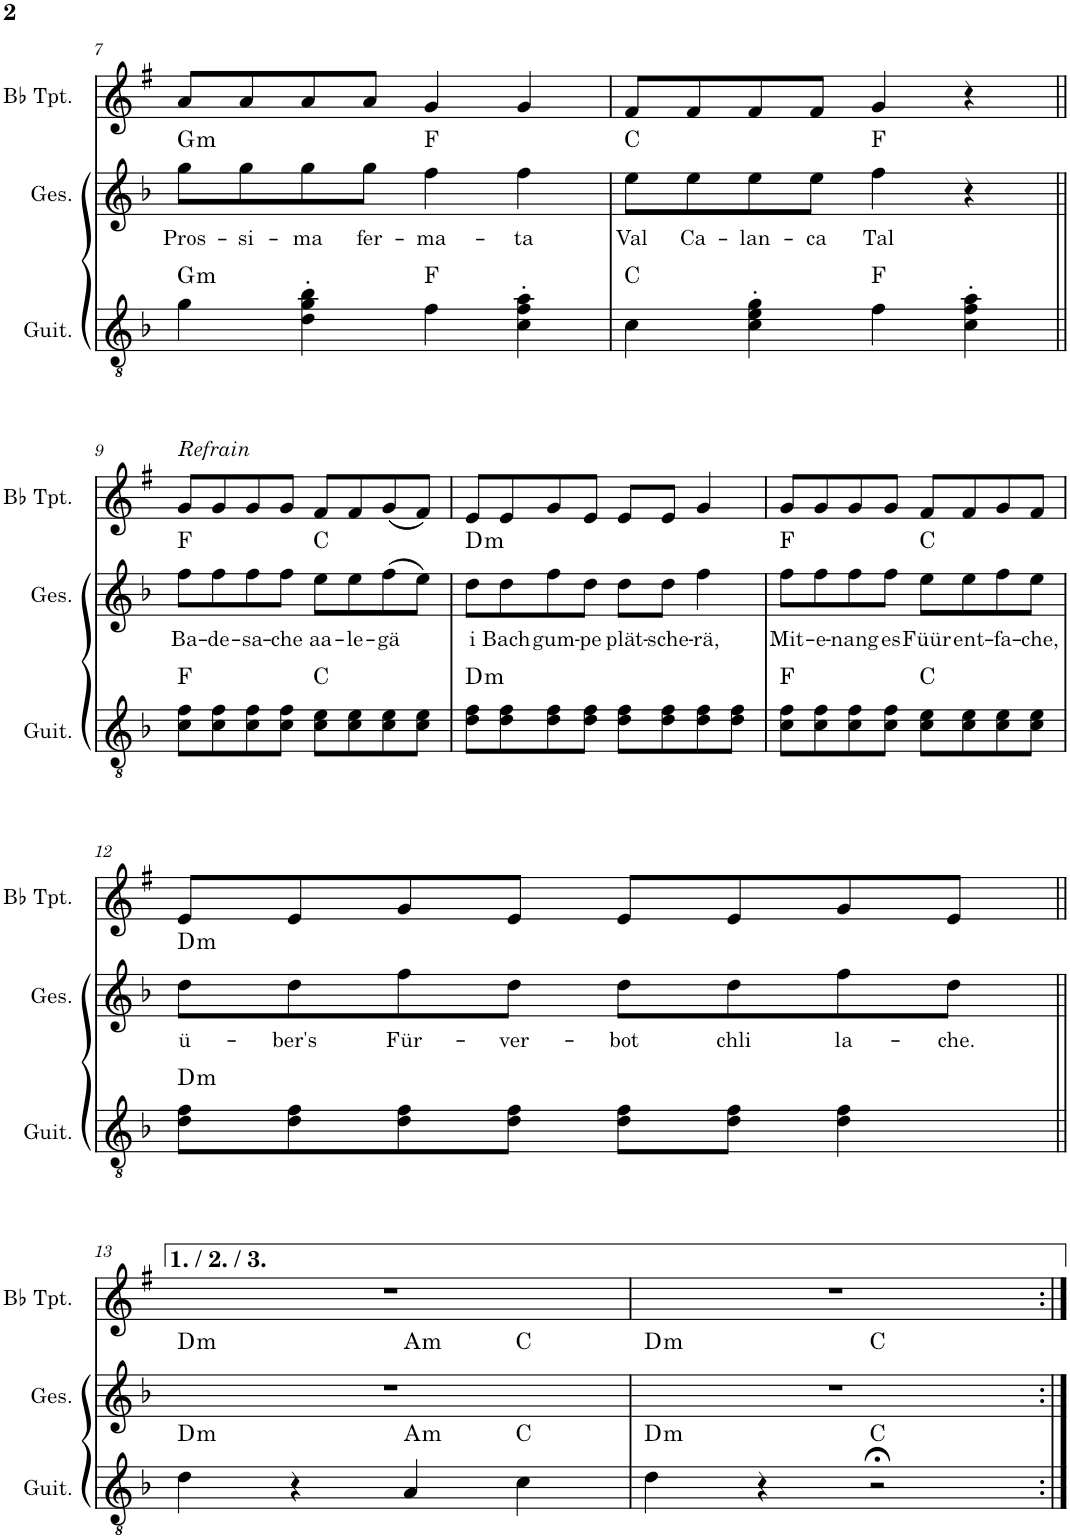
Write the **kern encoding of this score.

**kern	**harte	**kern	**text	**harte	**kern
*part3	*part3	*part2	*part2	*part2	*part1
*staff3	*	*staff2	*staff2	*	*staff1
*I"Classical Guitar	*	*I"Gesang	*	*	*I"Bb Trumpet
*I'Guit.	*	*I'Ges.	*	*	*I'Bb Tpt.
!!LO:PB:g=z
*clefGv2	*	*clefG2	*	*	*clefG2
*	*	*	*	*	*Trd1c2
*k[b-]	*	*k[b-]	*	*	*k[f#]
*M4/4	*	*M4/4	*	*	*M4/4
=7	=7	=7	=7	=7	=7
!	!LO:H:kt=m	!	!LO:LY:b	!LO:H:kt=m	!
4g\	G:min	8gg\L	Pros-	G:min	8a/L
!	!	!	!LO:LY:b	!	!
.	.	8gg\	-si-	.	8a/
!	!	!	!LO:LY:b	!	!
4d\' 4g\' 4b-\'	.	8gg\	-ma	.	8a/
!	!	!	!LO:LY:b	!	!
.	.	8gg\J	fer-	.	8a/J
!	!	!	!LO:LY:b	!	!
4f\	F:maj	4ff\	-ma-	F:maj	4g/
!	!	!	!LO:LY:b	!	!
4c\' 4f\' 4a\'	.	4ff\	-ta	.	4g/
=8	=8	=8	=8	=8	=8
!	!	!	!LO:LY:b	!	!
4c\	C:maj	8ee\L	Val	C:maj	8f#/L
!	!	!	!LO:LY:b	!	!
.	.	8ee\	Ca-	.	8f#/
!	!	!	!LO:LY:b	!	!
4c\' 4e\' 4g\'	.	8ee\	-lan-	.	8f#/
!	!	!	!LO:LY:b	!	!
.	.	8ee\J	-ca	.	8f#/J
!	!	!	!LO:LY:b	!	!
4f\	F:maj	4ff\	Tal	F:maj	4g/
4c\' 4f\' 4a\'	.	4r	.	.	4r
!!LO:LB:g=z
=9||	=9||	=9||	=9||	=9||	=9||
!	!	!	!	!	!LO:TX:a:i:t=Refrain
!	!	!	!LO:LY:b	!	!
8c\ 8f\L	F:maj	8ff\L	Ba-	F:maj	8g/L
!	!	!	!LO:LY:b	!	!
8c\ 8f\	.	8ff\	-de-	.	8g/
!	!	!	!LO:LY:b	!	!
8c\ 8f\	.	8ff\	-sa-	.	8g/
!	!	!	!LO:LY:b	!	!
8c\ 8f\J	.	8ff\J	-che	.	8g/J
!	!	!	!LO:LY:b	!	!
8c\ 8e\L	C:maj	8ee\L	aa-	C:maj	8f#/L
!	!	!	!LO:LY:b	!	!
8c\ 8e\	.	8ee\	-le-	.	8f#/
!	!	!	!LO:LY:b	!	!
8c\ 8e\	.	(8ff\	gä	.	(8g/
8c\ 8e\J	.	8ee\J)	.	.	8f#/J)
=10	=10	=10	=10	=10	=10
!	!LO:H:kt=m	!	!LO:LY:b	!LO:H:kt=m	!
8d\ 8f\L	D:min	8dd\L	i	D:min	8e/L
!	!	!	!LO:LY:b	!	!
8d\ 8f\	.	8dd\	Bach	.	8e/
!	!	!	!LO:LY:b	!	!
8d\ 8f\	.	8ff\	gum-	.	8g/
!	!	!	!LO:LY:b	!	!
8d\ 8f\J	.	8dd\J	-pe	.	8e/J
!	!	!	!LO:LY:b	!	!
8d\ 8f\L	.	8dd\L	plät-	.	8e/L
!	!	!	!LO:LY:b	!	!
8d\ 8f\	.	8dd\J	-sche-	.	8e/J
!	!	!	!LO:LY:b	!	!
8d\ 8f\	.	4ff\	-rä,	.	4g/
8d\ 8f\J	.	.	.	.	.
=11	=11	=11	=11	=11	=11
!	!	!	!LO:LY:b	!	!
8c\ 8f\L	F:maj	8ff\L	Mit-	F:maj	8g/L
!	!	!	!LO:LY:b	!	!
8c\ 8f\	.	8ff\	-e-	.	8g/
!	!	!	!LO:LY:b	!	!
8c\ 8f\	.	8ff\	-nang	.	8g/
!	!	!	!LO:LY:b	!	!
8c\ 8f\J	.	8ff\J	es	.	8g/J
!	!	!	!LO:LY:b	!	!
8c\ 8e\L	C:maj	8ee\L	Füür	C:maj	8f#/L
!	!	!	!LO:LY:b	!	!
8c\ 8e\	.	8ee\	ent-	.	8f#/
!	!	!	!LO:LY:b	!	!
8c\ 8e\	.	8ff\	-fa-	.	8g/
!	!	!	!LO:LY:b	!	!
8c\ 8e\J	.	8ee\J	-che,	.	8f#/J
!!LO:LB:g=z
=12	=12	=12	=12	=12	=12
!	!LO:H:kt=m	!	!LO:LY:b	!LO:H:kt=m	!
8d\ 8f\L	D:min	8dd\L	ü-	D:min	8e/L
!	!	!	!LO:LY:b	!	!
8d\ 8f\	.	8dd\	-ber's	.	8e/
!	!	!	!LO:LY:b	!	!
8d\ 8f\	.	8ff\	Für-	.	8g/
!	!	!	!LO:LY:b	!	!
8d\ 8f\J	.	8dd\J	-ver-	.	8e/J
!	!	!	!LO:LY:b	!	!
8d\ 8f\L	.	8dd\L	-bot	.	8e/L
!	!	!	!LO:LY:b	!	!
8d\ 8f\J	.	8dd\	chli	.	8e/
!	!	!	!LO:LY:b	!	!
4d\ 4f\	.	8ff\	la-	.	8g/
!	!	!	!LO:LY:b	!	!
.	.	8dd\J	-che.	.	8e/J
!!LO:LB:g=z
=13||	=13||	=13||	=13||	=13||	=13||
!	!LO:H:kt=m	!	!	!LO:H:kt=m	!
*	*	*^	*	*	*
*	*	*	*^	*	*	*
4d\	D:min	1r	2ryy	2.ryy	.	D:min	1r
4r	.	.	.	.	.	.	.
!	!LO:H:kt=m	!	!	!	!	!LO:H:kt=m	!
4A/	A:min	.	2ryy	.	.	A:min	.
4c\	C:maj	.	.	4ryy	.	C:maj	.
=14	=14	=14	=14	=14	=14	=14	=14
!	!LO:H:kt=m	!	!	!	!	!LO:H:kt=m	!
*	*	*	*v	*v	*	*	*
4d\	D:min	1r	2ryy	.	D:min	1r
4r	.	.	.	.	.	.
2r;<	C:maj	.	2ryy	.	C:maj	.
*	*	*v	*v	*	*	*
=:|!	=:|!	=:|!	=:|!	=:|!	=:|!
*-	*-	*-	*-	*-	*-
